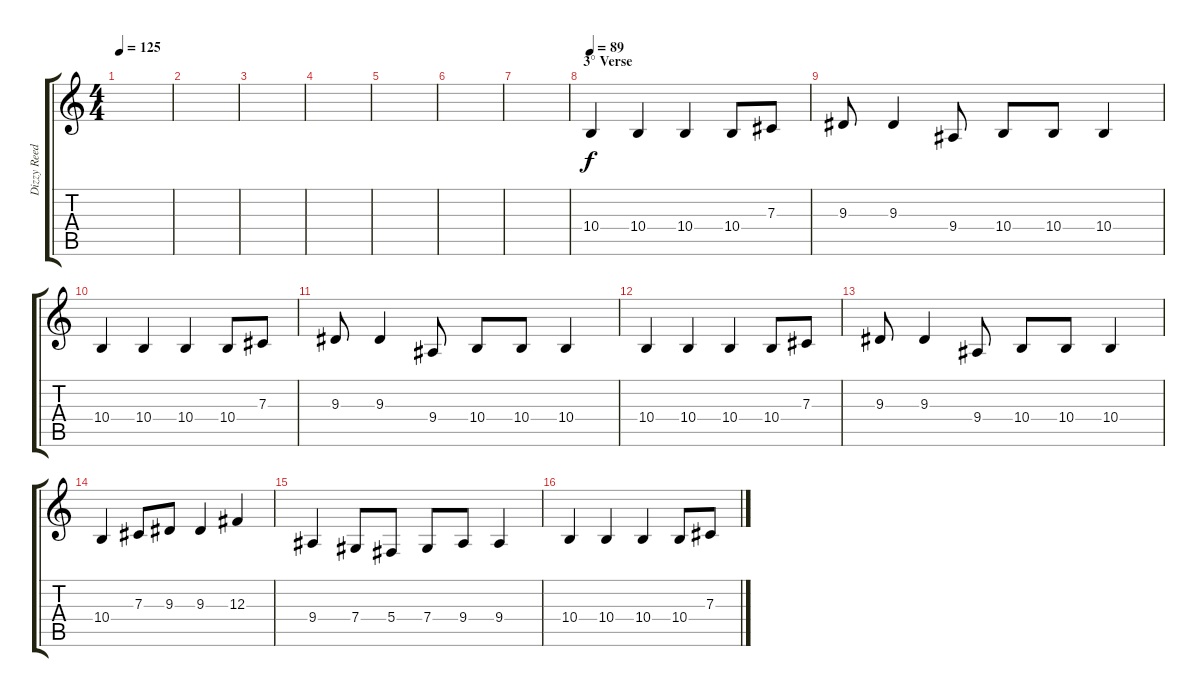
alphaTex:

\track ("Dizzy Reed" "Dizzy Reed") {instrument synthstrings1}
\staff {score tabs}
\tuning (Eb4 Bb3 Gb3 Db3 Ab2 Eb2) {hide}
\ts (4 4)
\tempo 125
\clef g2
\ks c
|
|
|
|
|
|
|
\section ("" "3° Verse")
\tempo 89
10.4.4 10.4.4 10.4.4 10.4.8 7.3.8 |
9.3.8 9.3.4 9.4.8 10.4.8 10.4.8 10.4.4 |
10.4.4 10.4.4 10.4.4 10.4.8 7.3.8 |
9.3.8 9.3.4 9.4.8 10.4.8 10.4.8 10.4.4 |
10.4.4 10.4.4 10.4.4 10.4.8 7.3.8 |
9.3.8 9.3.4 9.4.8 10.4.8 10.4.8 10.4.4 |
10.4.4 7.3.8 9.3.8 9.3.4 12.3.4 |
9.4.4 7.4.8 5.4.8 7.4.8 9.4.8 9.4.4 |
10.4.4 10.4.4 10.4.4 10.4.8 7.3.8
